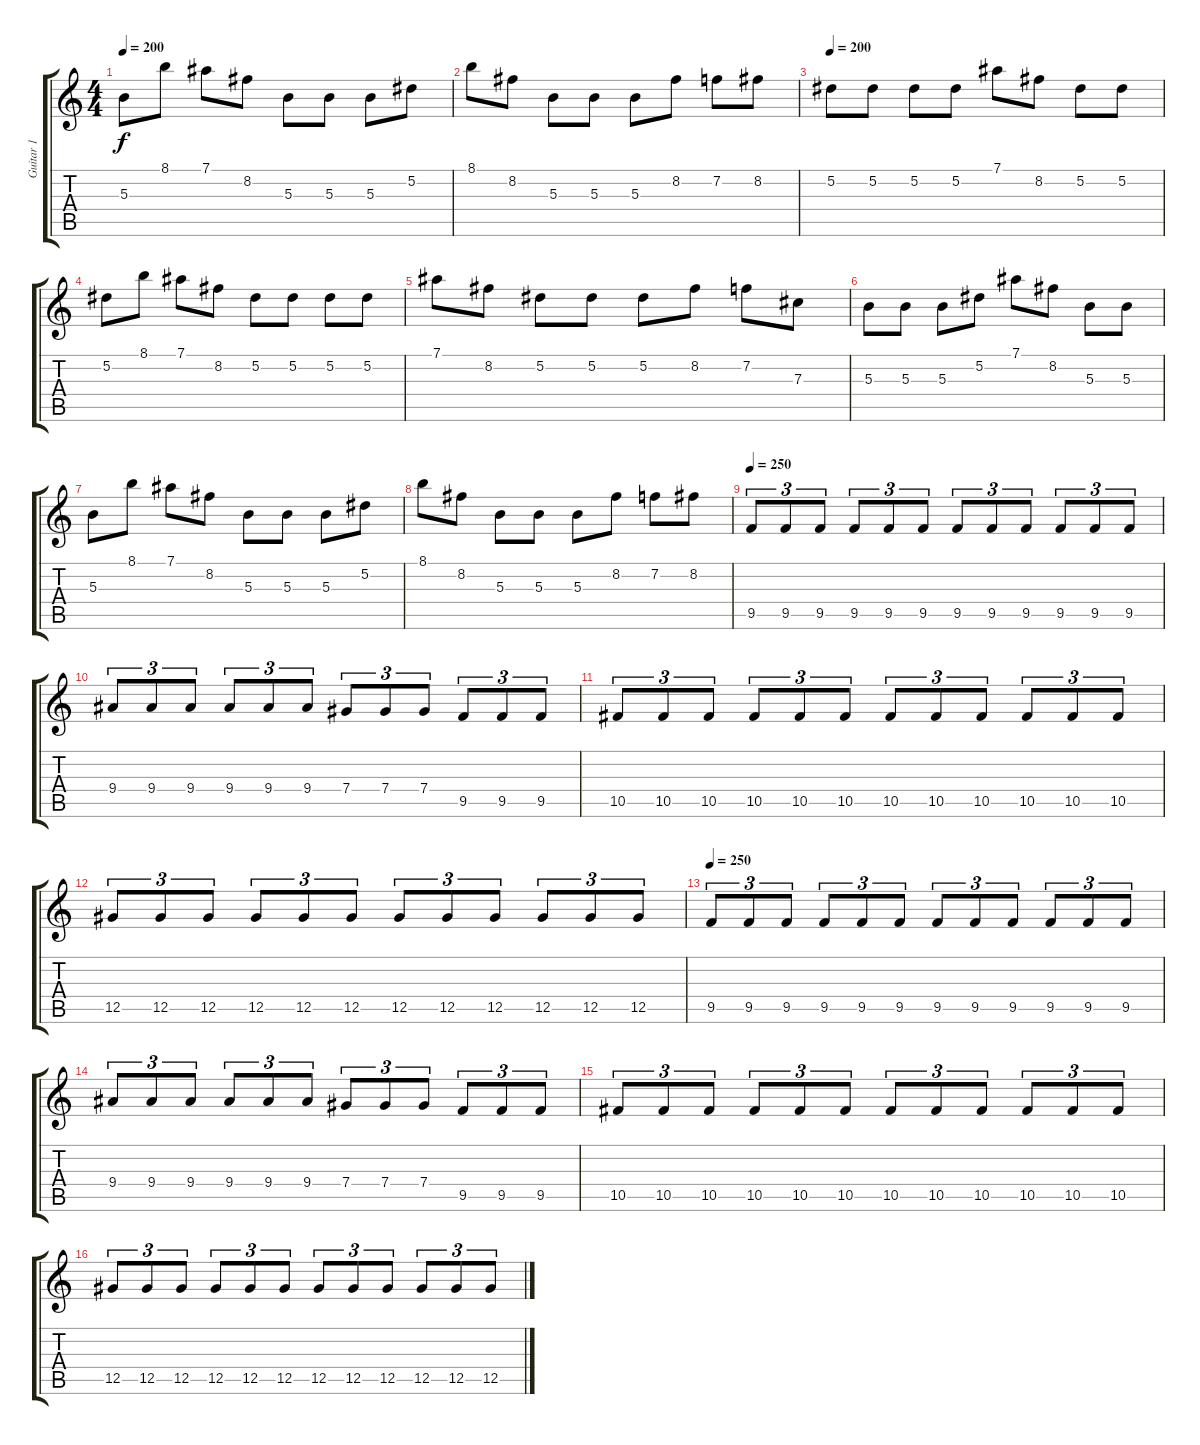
\track ("Guitar 1" "Guitar 1") {instrument distortionguitar}
\staff {score tabs}
\tuning (Eb4 Bb3 Gb3 Db3 Ab2 Eb2) {hide}
\ts (4 4)
\tempo 200
\clef g2
\ks c
5.3.8{dy f} 8.1.8 7.1.8 8.2.8 5.3.8 5.3.8 5.3.8 5.2.8 |
8.1.8 8.2.8 5.3.8 5.3.8 5.3.8 8.2.8 7.2.8 8.2.8 |
\tempo 200
5.2.8 5.2.8 5.2.8 5.2.8 7.1.8 8.2.8 5.2.8 5.2.8 |
5.2.8 8.1.8 7.1.8 8.2.8 5.2.8 5.2.8 5.2.8 5.2.8 |
7.1.8 8.2.8 5.2.8 5.2.8 5.2.8 8.2.8 7.2.8 7.3.8 |
5.3.8 5.3.8 5.3.8 5.2.8 7.1.8 8.2.8 5.3.8 5.3.8 |
5.3.8 8.1.8 7.1.8 8.2.8 5.3.8 5.3.8 5.3.8 5.2.8 |
8.1.8 8.2.8 5.3.8 5.3.8 5.3.8 8.2.8 7.2.8 8.2.8 |
\tempo 250
9.5.8{tu (3 2)} 9.5.8{tu (3 2)} 9.5.8{tu (3 2)} 9.5.8{tu (3 2)} 9.5.8{tu (3 2)} 9.5.8{tu (3 2)} 9.5.8{tu (3 2)} 9.5.8{tu (3 2)} 9.5.8{tu (3 2)} 9.5.8{tu (3 2)} 9.5.8{tu (3 2)} 9.5.8{tu (3 2)} |
9.4.8{tu (3 2)} 9.4.8{tu (3 2)} 9.4.8{tu (3 2)} 9.4.8{tu (3 2)} 9.4.8{tu (3 2)} 9.4.8{tu (3 2)} 7.4.8{tu (3 2)} 7.4.8{tu (3 2)} 7.4.8{tu (3 2)} 9.5.8{tu (3 2)} 9.5.8{tu (3 2)} 9.5.8{tu (3 2)} |
10.5.8{tu (3 2)} 10.5.8{tu (3 2)} 10.5.8{tu (3 2)} 10.5.8{tu (3 2)} 10.5.8{tu (3 2)} 10.5.8{tu (3 2)} 10.5.8{tu (3 2)} 10.5.8{tu (3 2)} 10.5.8{tu (3 2)} 10.5.8{tu (3 2)} 10.5.8{tu (3 2)} 10.5.8{tu (3 2)} |
12.5.8{tu (3 2)} 12.5.8{tu (3 2)} 12.5.8{tu (3 2)} 12.5.8{tu (3 2)} 12.5.8{tu (3 2)} 12.5.8{tu (3 2)} 12.5.8{tu (3 2)} 12.5.8{tu (3 2)} 12.5.8{tu (3 2)} 12.5.8{tu (3 2)} 12.5.8{tu (3 2)} 12.5.8{tu (3 2)} |
\tempo 250
9.5.8{tu (3 2)} 9.5.8{tu (3 2)} 9.5.8{tu (3 2)} 9.5.8{tu (3 2)} 9.5.8{tu (3 2)} 9.5.8{tu (3 2)} 9.5.8{tu (3 2)} 9.5.8{tu (3 2)} 9.5.8{tu (3 2)} 9.5.8{tu (3 2)} 9.5.8{tu (3 2)} 9.5.8{tu (3 2)} |
9.4.8{tu (3 2)} 9.4.8{tu (3 2)} 9.4.8{tu (3 2)} 9.4.8{tu (3 2)} 9.4.8{tu (3 2)} 9.4.8{tu (3 2)} 7.4.8{tu (3 2)} 7.4.8{tu (3 2)} 7.4.8{tu (3 2)} 9.5.8{tu (3 2)} 9.5.8{tu (3 2)} 9.5.8{tu (3 2)} |
10.5.8{tu (3 2)} 10.5.8{tu (3 2)} 10.5.8{tu (3 2)} 10.5.8{tu (3 2)} 10.5.8{tu (3 2)} 10.5.8{tu (3 2)} 10.5.8{tu (3 2)} 10.5.8{tu (3 2)} 10.5.8{tu (3 2)} 10.5.8{tu (3 2)} 10.5.8{tu (3 2)} 10.5.8{tu (3 2)} |
12.5.8{tu (3 2)} 12.5.8{tu (3 2)} 12.5.8{tu (3 2)} 12.5.8{tu (3 2)} 12.5.8{tu (3 2)} 12.5.8{tu (3 2)} 12.5.8{tu (3 2)} 12.5.8{tu (3 2)} 12.5.8{tu (3 2)} 12.5.8{tu (3 2)} 12.5.8{tu (3 2)} 12.5.8{tu (3 2)}
